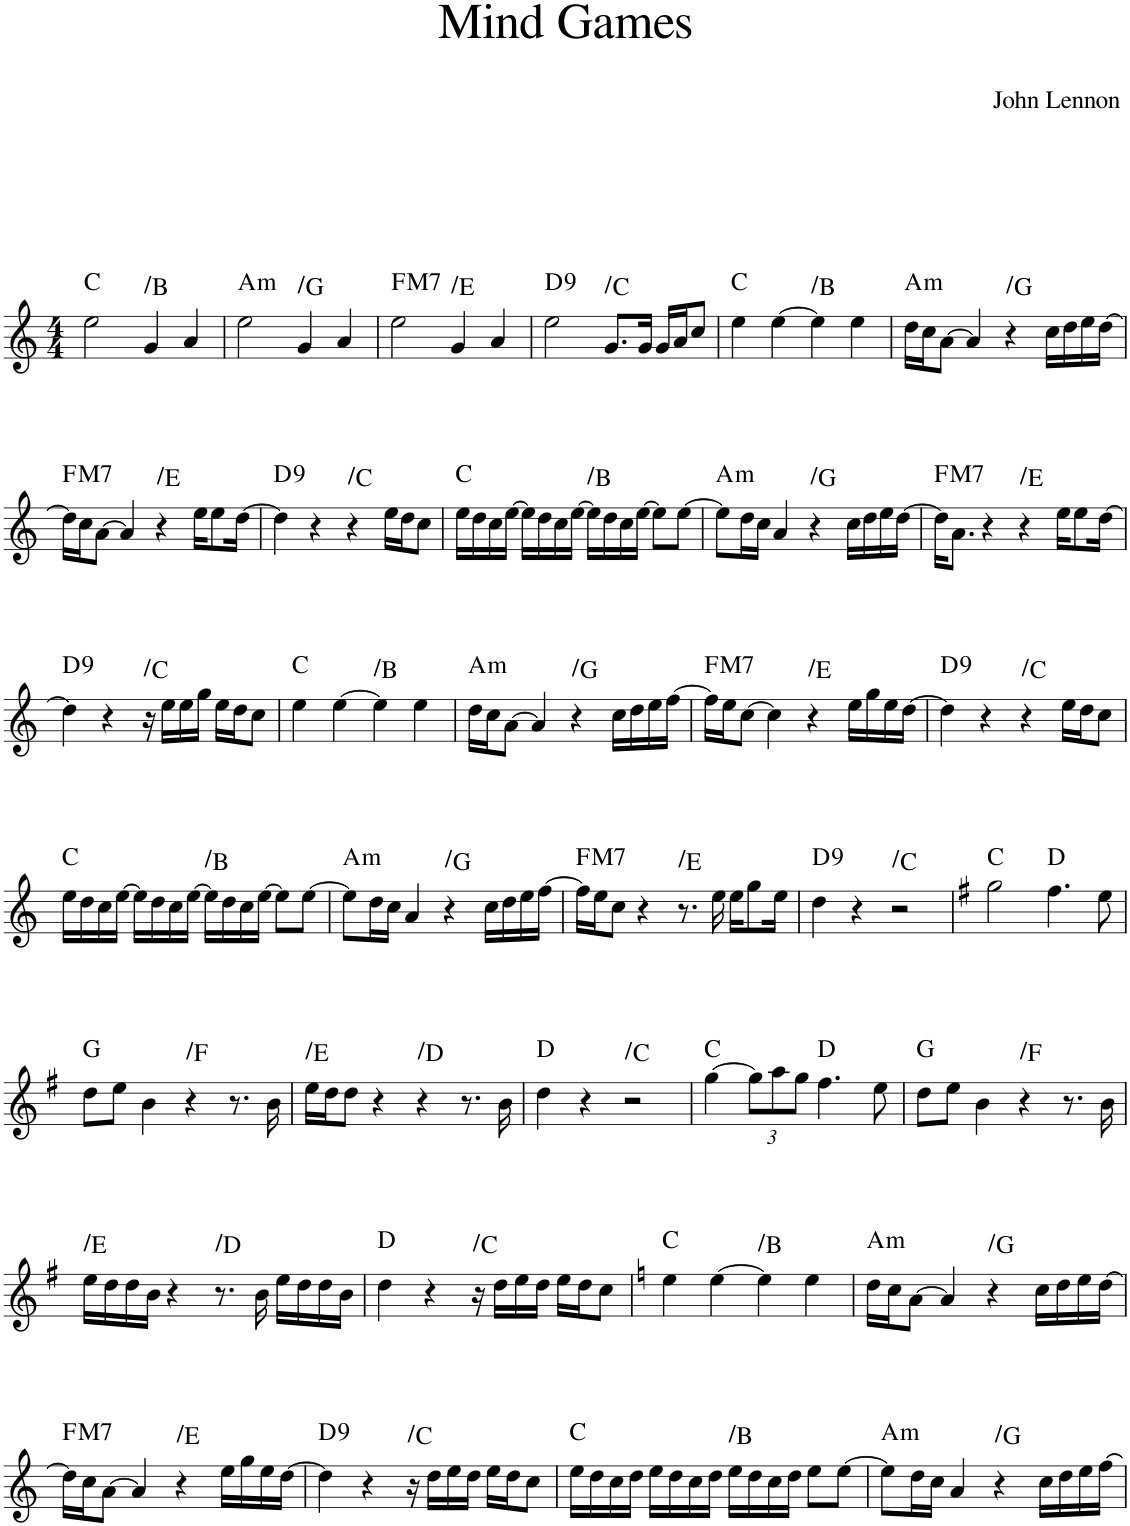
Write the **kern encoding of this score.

**kern	**harte
*part1	*part1
*staff1	*
*I"Piano	*
*I'Pno.	*
*clefG2	*
*k[]	*
*M4/4	*
=1	=1
2ee\	C:maj
!	!LO:H:kt=N.C.
4g/	N
4a/	.
=2	=2
!	!LO:H:kt=m
2ee\	A:min
!	!LO:H:kt=N.C.
4g/	N
4a/	.
=3	=3
!	!LO:H:kt=M7
2ee\	F:maj7
!	!LO:H:kt=N.C.
4g/	N
4a/	.
=4	=4
!	!LO:H:kt=9
2ee\	D:9
!	!LO:H:kt=N.C.
8.g/L	N
16g/Jk	.
16g/LL	.
16a/J	.
8cc/J	.
=5	=5
4ee\	C:maj
[4ee\	.
!	!LO:H:kt=N.C.
4ee\]	N
4ee\	.
=6	=6
!	!LO:H:kt=m
16dd\LL	A:min
16cc\J	.
[8a\J	.
4a/]	.
!	!LO:H:kt=N.C.
4r	N
16cc\LL	.
16dd\	.
16ee\	.
[16dd\JJ	.
!!LO:LB:g=z
=7	=7
!	!LO:H:kt=M7
16dd\LL]	F:maj7
16cc\J	.
[8a\J	.
4a/]	.
!	!LO:H:kt=N.C.
4r	N
16ee\KL	.
8ee\	.
[16dd\Jk	.
=8	=8
!	!LO:H:kt=9
4dd\]	D:9
4r	.
!	!LO:H:kt=N.C.
4r	N
16ee\LL	.
16dd\J	.
8cc\J	.
=9	=9
16ee\LL	C:maj
16dd\	.
16cc\	.
[16ee\JJ	.
16ee\LL]	.
16dd\	.
16cc\	.
[16ee\JJ	.
!	!LO:H:kt=N.C.
16ee\LL]	N
16dd\	.
16cc\	.
[16ee\JJ	.
8ee\L]	.
[8ee\J	.
=10	=10
!	!LO:H:kt=m
8ee\L]	A:min
16dd\L	.
16cc\JJ	.
4a/	.
!	!LO:H:kt=N.C.
4r	N
16cc\LL	.
16dd\	.
16ee\	.
[16dd\JJ	.
=11	=11
!	!LO:H:kt=M7
16dd\KL]	F:maj7
8.a\J	.
4r	.
!	!LO:H:kt=N.C.
4r	N
16ee\KL	.
8ee\	.
[16dd\Jk	.
!!LO:LB:g=z
=12	=12
!	!LO:H:kt=9
4dd\]	D:9
4r	.
!	!LO:H:kt=N.C.
16r	N
16ee\LL	.
16ee\	.
16gg\JJ	.
16ee\LL	.
16dd\J	.
8cc\J	.
=13	=13
4ee\	C:maj
[4ee\	.
!	!LO:H:kt=N.C.
4ee\]	N
4ee\	.
=14	=14
!	!LO:H:kt=m
16dd\LL	A:min
16cc\J	.
[8a\J	.
4a/]	.
!	!LO:H:kt=N.C.
4r	N
16cc\LL	.
16dd\	.
16ee\	.
[16ff\JJ	.
=15	=15
!	!LO:H:kt=M7
16ff\LL]	F:maj7
16ee\J	.
[8cc\J	.
4cc\]	.
!	!LO:H:kt=N.C.
4r	N
16ee\LL	.
16gg\	.
16ee\	.
[16dd\JJ	.
=16	=16
!	!LO:H:kt=9
4dd\]	D:9
4r	.
!	!LO:H:kt=N.C.
4r	N
16ee\LL	.
16dd\J	.
8cc\J	.
!!LO:LB:g=z
=17	=17
16ee\LL	C:maj
16dd\	.
16cc\	.
[16ee\JJ	.
16ee\LL]	.
16dd\	.
16cc\	.
[16ee\JJ	.
!	!LO:H:kt=N.C.
16ee\LL]	N
16dd\	.
16cc\	.
[16ee\JJ	.
8ee\L]	.
[8ee\J	.
=18	=18
!	!LO:H:kt=m
8ee\L]	A:min
16dd\L	.
16cc\JJ	.
4a/	.
!	!LO:H:kt=N.C.
4r	N
16cc\LL	.
16dd\	.
16ee\	.
[16ff\JJ	.
=19	=19
!	!LO:H:kt=M7
16ff\LL]	F:maj7
16ee\J	.
8cc\J	.
4r	.
!	!LO:H:kt=N.C.
8.r	N
16ee\	.
16ee\KL	.
8gg\	.
16ee\Jk	.
=20	=20
!	!LO:H:kt=9
4dd\	D:9
4r	.
!	!LO:H:kt=N.C.
2r	N
=21	=21
*k[f#]	*
2gg\	C:maj
4.ff#\	D:maj
8ee\	.
!!LO:LB:g=z
=22	=22
8dd\L	G:maj
8ee\J	.
4b\	.
!	!LO:H:kt=N.C.
4r	N
8.r	.
16b\	.
=23	=23
!	!LO:H:kt=N.C.
16ee\LL	N
16dd\J	.
8dd\J	.
4r	.
!	!LO:H:kt=N.C.
4r	N
8.r	.
16b\	.
=24	=24
4dd\	D:maj
4r	.
!	!LO:H:kt=N.C.
2r	N
=25	=25
[4gg\	C:maj
*Xbrackettup	*
12gg\L]	.
12aa\	.
12gg\J	.
4.ff#\	D:maj
8ee\	.
=26	=26
8dd\L	G:maj
8ee\J	.
4b\	.
!	!LO:H:kt=N.C.
4r	N
8.r	.
16b\	.
!!LO:LB:g=z
=27	=27
!	!LO:H:kt=N.C.
16ee\LL	N
16dd\	.
16dd\	.
16b\JJ	.
4r	.
!	!LO:H:kt=N.C.
8.r	N
16b\	.
16ee\LL	.
16dd\	.
16dd\	.
16b\JJ	.
=28	=28
4dd\	D:maj
4r	.
!	!LO:H:kt=N.C.
16r	N
16dd\LL	.
16ee\	.
16dd\JJ	.
16ee\LL	.
16dd\J	.
8cc\J	.
=29	=29
*k[]	*
4ee\	C:maj
[4ee\	.
!	!LO:H:kt=N.C.
4ee\]	N
4ee\	.
=30	=30
!	!LO:H:kt=m
16dd\LL	A:min
16cc\J	.
[8a\J	.
4a/]	.
!	!LO:H:kt=N.C.
4r	N
16cc\LL	.
16dd\	.
16ee\	.
[16dd\JJ	.
!!LO:LB:g=z
=31	=31
!	!LO:H:kt=M7
16dd\LL]	F:maj7
16cc\J	.
[8a\J	.
4a/]	.
!	!LO:H:kt=N.C.
4r	N
16ee\LL	.
16gg\	.
16ee\	.
[16dd\JJ	.
=32	=32
!	!LO:H:kt=9
4dd\]	D:9
4r	.
!	!LO:H:kt=N.C.
16r	N
16dd\LL	.
16ee\	.
16dd\JJ	.
16ee\LL	.
16dd\J	.
8cc\J	.
=33	=33
16ee\LL	C:maj
16dd\	.
16cc\	.
16dd\JJ	.
16ee\LL	.
16dd\	.
16cc\	.
16dd\JJ	.
!	!LO:H:kt=N.C.
16ee\LL	N
16dd\	.
16cc\	.
16dd\JJ	.
8ee\L	.
[8ee\J	.
=34	=34
!	!LO:H:kt=m
8ee\L]	A:min
16dd\L	.
16cc\JJ	.
4a/	.
!	!LO:H:kt=N.C.
4r	N
16cc\LL	.
16dd\	.
16ee\	.
[16ff\JJ	.
=	=
*-	*-
